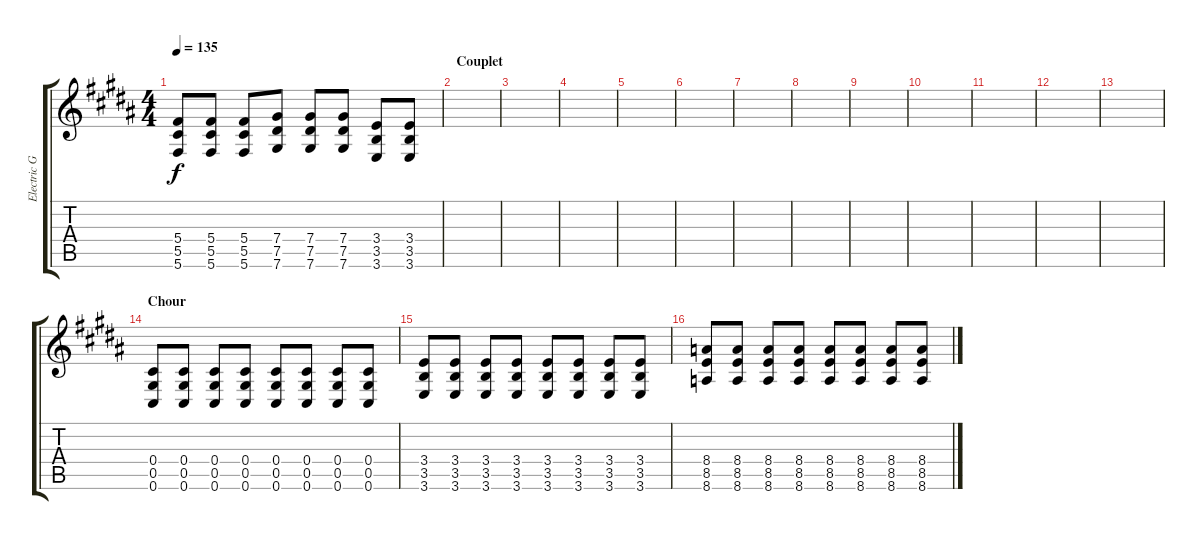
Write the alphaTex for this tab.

\track ("Electric Guitar" "Electric G") {instrument distortionguitar}
\staff {score tabs}
\tuning (Eb4 Bb3 Gb3 Db3 Ab2 Db2) {hide}
\ts (4 4)
\tempo 135
\clef g2
\ks b
(5.4 5.5 5.6).8{dy f} (5.4 5.5 5.6).8 (5.4 5.5 5.6).8 (7.4 7.5 7.6).8 (7.4 7.5 7.6).8 (7.4 7.5 7.6).8 (3.4 3.5 3.6).8 (3.4 3.5 3.6).8 |
\section ("" "Couplet")
|
|
|
|
|
|
|
|
|
|
|
|
\section ("" "Chour")
(0.4 0.5 0.6).8 (0.4 0.5 0.6).8 (0.4 0.5 0.6).8 (0.4 0.5 0.6).8 (0.4 0.5 0.6).8 (0.4 0.5 0.6).8 (0.4 0.5 0.6).8 (0.4 0.5 0.6).8 |
(3.4 3.5 3.6).8 (3.4 3.5 3.6).8 (3.4 3.5 3.6).8 (3.4 3.5 3.6).8 (3.4 3.5 3.6).8 (3.4 3.5 3.6).8 (3.4 3.5 3.6).8 (3.4 3.5 3.6).8 |
(8.4 8.5 8.6).8 (8.4 8.5 8.6).8 (8.4 8.5 8.6).8 (8.4 8.5 8.6).8 (8.4 8.5 8.6).8 (8.4 8.5 8.6).8 (8.4 8.5 8.6).8 (8.4 8.5 8.6).8
